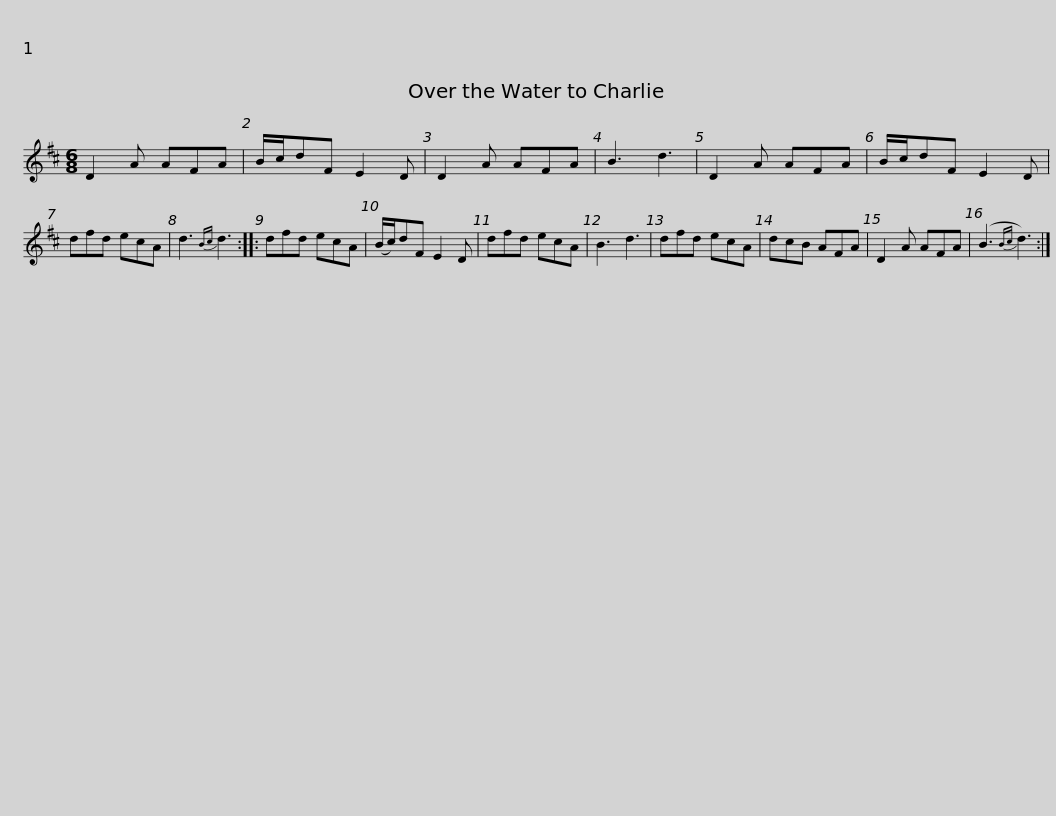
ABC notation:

X:1
L:1/8
M:6/8
I:linebreak $
K:D
V:1 treble
V:1
 D2 A AFA | B/c/dF E2 D | D2 A AFA | B3 d3 | D2 A AFA | %5
 B/c/dF E2 D | dfd ecA | d3{Bc} d3 ::$ dfd ecA | (B/c/)dF E2 D | %10
 dfd ecA | B3 d3 | dfd ecA | dcB AFA | D2 A AFA | %15
 (B3{Bc} d3) :| %16
